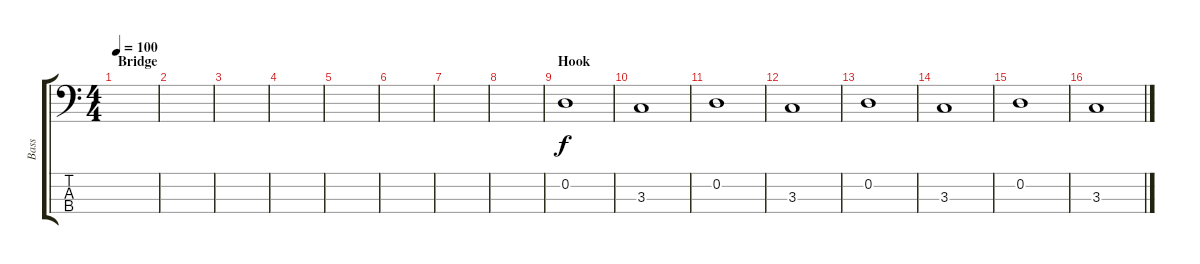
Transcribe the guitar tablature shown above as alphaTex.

\track ("Bass" "Bass") {instrument acousticbass}
\staff {score tabs}
\tuning (G2 D2 A1 E1) {hide}
\ts (4 4)
\section ("" "Bridge")
\tempo 100
\clef f4
\ks c
|
|
|
|
|
|
|
|
\section ("" "Hook")
0.2.1 |
3.3.1 |
0.2.1 |
3.3.1 |
0.2.1 |
3.3.1 |
0.2.1 |
3.3.1
